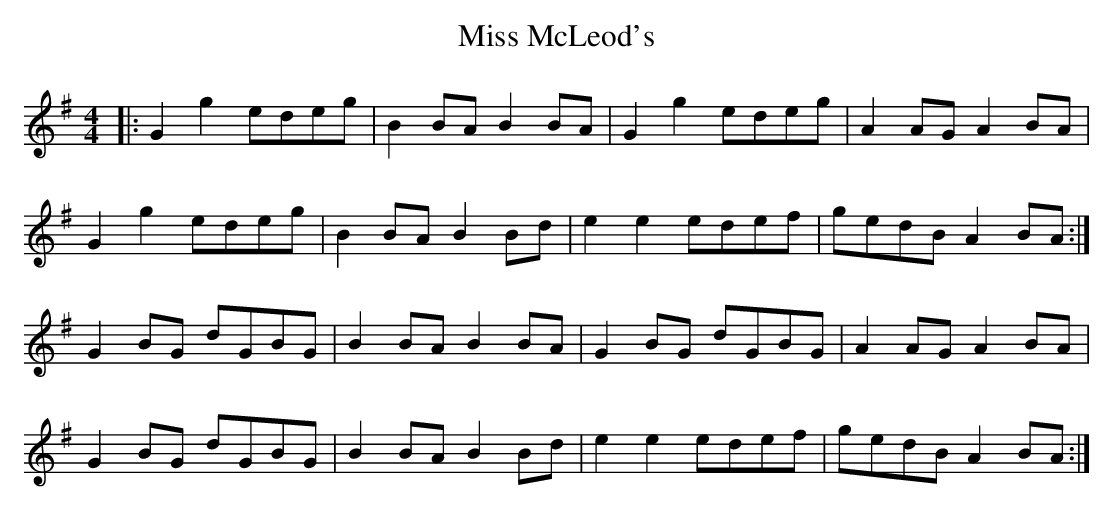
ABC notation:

X:1
T: Miss McLeod's
M: 4/4
L: 1/8
K: Gmaj
|:G2 g2 edeg|B2 BA B2 BA|G2 g2 edeg|A2 AG A2BA|
G2 g2 edeg|B2 BA B2 Bd|e2 e2 edef|gedB A2 BA:|
G2BG dGBG|B2 BA B2 BA|G2 BG dGBG|A2 AG A2BA|
G2BG dGBG|B2 BA B2 Bd|e2 e2 edef|gedB A2 BA:|
